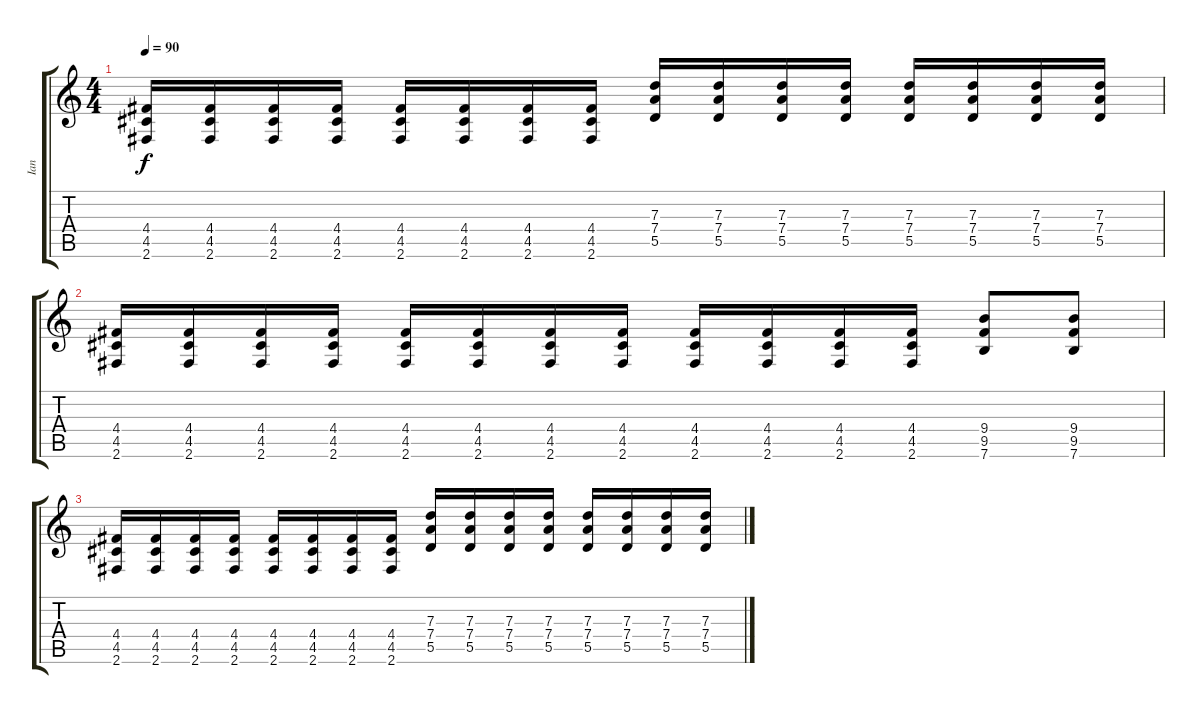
\track ("Ian" "Ian") {instrument overdrivenguitar}
\staff {score tabs}
\tuning (E4 B3 G3 D3 A2 E2) {hide}
\ts (4 4)
\tempo 90
\clef g2
\ks c
(4.4 4.5 2.6).16{dy f} (4.4 4.5 2.6).16 (4.4 4.5 2.6).16 (4.4 4.5 2.6).16 (4.4 4.5 2.6).16 (4.4 4.5 2.6).16 (4.4 4.5 2.6).16 (4.4 4.5 2.6).16 (7.3 7.4 5.5).16 (7.3 7.4 5.5).16 (7.3 7.4 5.5).16 (7.3 7.4 5.5).16 (7.3 7.4 5.5).16 (7.3 7.4 5.5).16 (7.3 7.4 5.5).16 (7.3 7.4 5.5).16 |
(4.4 4.5 2.6).16 (4.4 4.5 2.6).16 (4.4 4.5 2.6).16 (4.4 4.5 2.6).16 (4.4 4.5 2.6).16 (4.4 4.5 2.6).16 (4.4 4.5 2.6).16 (4.4 4.5 2.6).16 (4.4 4.5 2.6).16 (4.4 4.5 2.6).16 (4.4 4.5 2.6).16 (4.4 4.5 2.6).16 (9.4 9.5 7.6).8 (9.4 9.5 7.6).8 |
(4.4 4.5 2.6).16 (4.4 4.5 2.6).16 (4.4 4.5 2.6).16 (4.4 4.5 2.6).16 (4.4 4.5 2.6).16 (4.4 4.5 2.6).16 (4.4 4.5 2.6).16 (4.4 4.5 2.6).16 (7.3 7.4 5.5).16 (7.3 7.4 5.5).16 (7.3 7.4 5.5).16 (7.3 7.4 5.5).16 (7.3 7.4 5.5).16 (7.3 7.4 5.5).16 (7.3 7.4 5.5).16 (7.3 7.4 5.5).16
